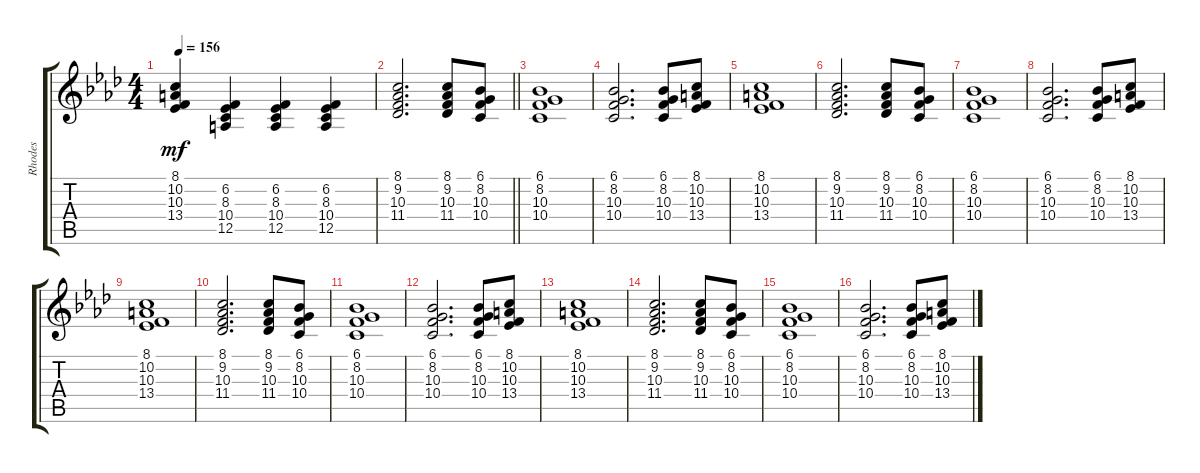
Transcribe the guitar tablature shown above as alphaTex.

\track ("Rhodes" "Rhodes") {instrument electricpiano1}
\staff {score tabs}
\tuning (E4 B3 G3 D3 A2 E2) {hide}
\ts (4 4)
\tempo 156
\clef g2
\ks fminor
(8.1 10.2 10.3 13.4).4{dy mf} (6.2 8.3 10.4 12.5).4 (6.2 8.3 10.4 12.5).4 (6.2 8.3 10.4 12.5).4 |
\barLineRight lightlight
(8.1 9.2 10.3 11.4).2{d} (8.1 9.2 10.3 11.4).8 (6.1 8.2 10.3 10.4).8 |
(6.1 8.2 10.3 10.4).1 |
(6.1 8.2 10.3 10.4).2{d} (6.1 8.2 10.3 10.4).8 (8.1 10.2 10.3 13.4).8 |
(8.1 10.2 10.3 13.4).1 |
(8.1 9.2 10.3 11.4).2{d} (8.1 9.2 10.3 11.4).8 (6.1 8.2 10.3 10.4).8 |
(6.1 8.2 10.3 10.4).1 |
(6.1 8.2 10.3 10.4).2{d} (6.1 8.2 10.3 10.4).8 (8.1 10.2 10.3 13.4).8 |
(8.1 10.2 10.3 13.4).1 |
(8.1 9.2 10.3 11.4).2{d} (8.1 9.2 10.3 11.4).8 (6.1 8.2 10.3 10.4).8 |
(6.1 8.2 10.3 10.4).1 |
(6.1 8.2 10.3 10.4).2{d} (6.1 8.2 10.3 10.4).8 (8.1 10.2 10.3 13.4).8 |
(8.1 10.2 10.3 13.4).1 |
(8.1 9.2 10.3 11.4).2{d} (8.1 9.2 10.3 11.4).8 (6.1 8.2 10.3 10.4).8 |
(6.1 8.2 10.3 10.4).1 |
(6.1 8.2 10.3 10.4).2{d} (6.1 8.2 10.3 10.4).8 (8.1 10.2 10.3 13.4).8
